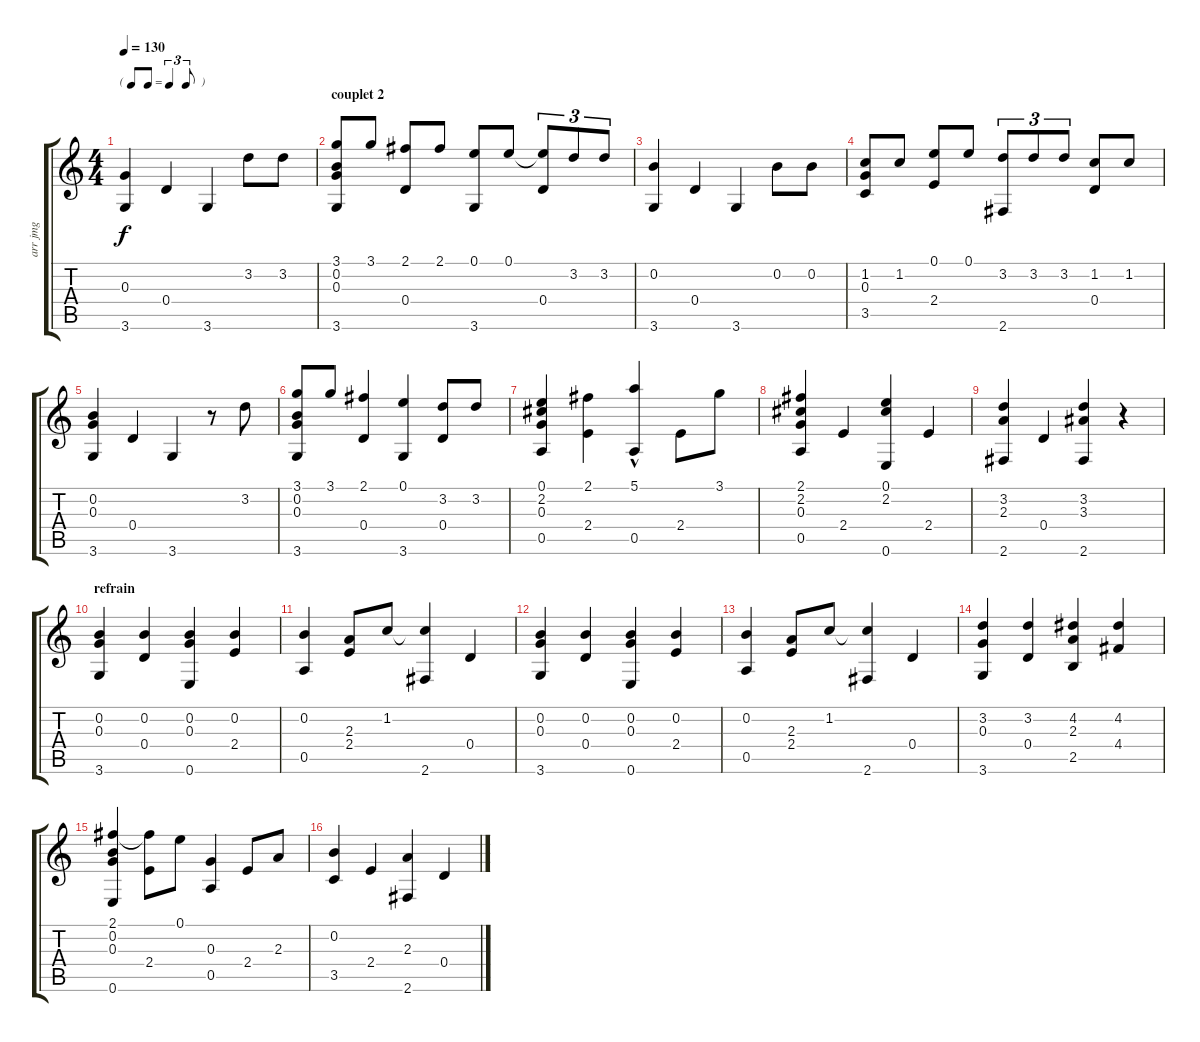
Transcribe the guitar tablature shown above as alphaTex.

\track ("arr jmg" "arr jmg") {instrument electricguitarjazz}
\staff {score tabs}
\tuning (E4 B3 G3 D3 A2 E2) {hide}
\ts (4 4)
\tf triplet8th
\tempo 130
\clef g2
\ks c
(0.3 3.6).4{dy f} 0.4.4 3.6.4 3.2.8 3.2.8 |
\section ("" "couplet 2")
(3.1 0.2 0.3 3.6).8 3.1.8 (2.1 0.4).8 2.1.8 (0.1 3.6).8 0.1.8 (0.1{t} 0.4).8{tu (3 2)} 3.2.8{tu (3 2)} 3.2.8{tu (3 2)} |
(0.2 3.6).4 0.4.4 3.6.4 0.2.8 0.2.8 |
(1.2 0.3 3.5).8 1.2.8 (0.1 2.4).8 0.1.8 (3.2 2.6).8{tu (3 2)} 3.2.8{tu (3 2)} 3.2.8{tu (3 2)} (1.2 0.4).8 1.2.8 |
(0.2 0.3 3.6).4 0.4.4 3.6.4 r.8 3.2.8 |
(3.1 0.2 0.3 3.6).8 3.1.8 (2.1 0.4).4 (0.1 3.6).4 (3.2 0.4).8 3.2.8 |
(0.1 2.2 0.3 0.5).4 (2.1 2.4).4 (5.1{hac} 0.5).4 2.4.8 3.1.8 |
(2.1 2.2 0.3 0.5).4 2.4.4 (0.1 2.2 0.6).4 2.4.4 |
(3.2 2.3 2.6).4 0.4.4 (3.2 3.3 2.6).4 r.4 |
\section ("" "refrain")
(0.2 0.3 3.6).4 (0.2 0.4).4 (0.2 0.3 0.6).4 (0.2 2.4).4 |
(0.2 0.5).4 (2.3 2.4).8 1.2.8 (1.2{t} 2.6).4 0.4.4 |
(0.2 0.3 3.6).4 (0.2 0.4).4 (0.2 0.3 0.6).4 (0.2 2.4).4 |
(0.2 0.5).4 (2.3 2.4).8 1.2.8 (1.2{t} 2.6).4 0.4.4 |
(3.2 0.3 3.6).4 (3.2 0.4).4 (4.2 2.3 2.5).4 (4.2 4.4).4 |
(2.1 0.2 0.3 0.6).4 (2.1{t} 2.4).8 0.1.8 (0.3 0.5).4 2.4.8 2.3.8 |
\section ("" "")
(0.2 3.5).4 2.4.4 (2.3 2.6).4 0.4.4
